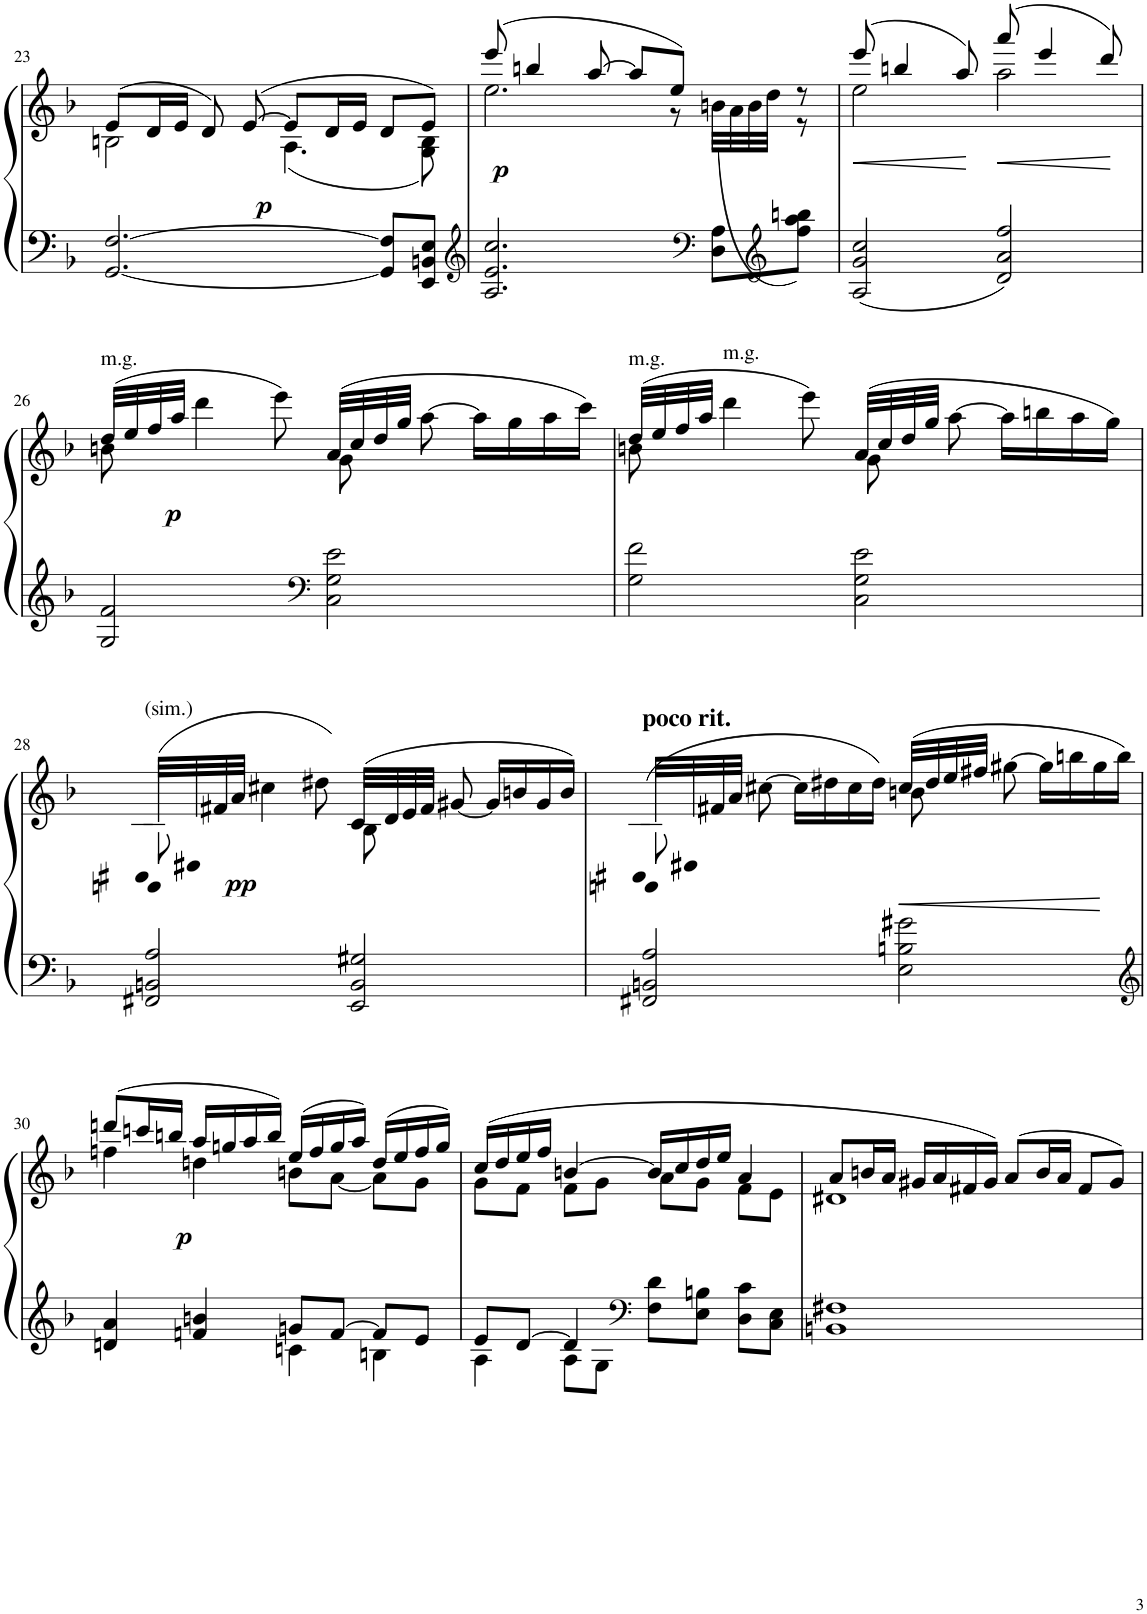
**kern	**kern	**dynam
*part1	*part1	*part1
*staff2	*staff1	*staff1/2
*I"Piano	*	*
*I'Pno	*	*
!!LO:PB:g=z
*clefF4	*clefG2	*
*k[b-]	*k[b-]	*
*M4/4	*M4/4	*
*met(c)	*met(c)	*
=23	=23	=23
*	*^	*
[2.GG/ [2.F/	(8e/L	2Bn\	.
!	!	!	!LO:DY:b
.	16d/L	.	p
.	16e/JJ	.	.
.	8d/)	.	.
.	([8e/	.	.
.	8e/L]	(4.A\	.
.	16d/L	.	.
.	16e/JJ	.	.
8GG/] 8F/]L	8d/L	.	.
8EE/ 8BBn/ 8E/J	8e/J)	8G\ 8B\)	.
=24	=24	=24	=24
*clefG2	*	*	*
!	!	!	!LO:DY:b
2.A/ 2.e/ 2.cc/	(8eee/	2.ee\	p
.	4bbn/	.	.
.	[8aa/	.	.
.	8aa/L]	.	.
.	8ee/J)	.	.
*clefF4	*	*	*
8D\ 8A\L	32bn\LLL	8r	.
.	32a\	.	.
.	32b\	.	.
.	32dd\JJJ	.	.
*clefG2	*	*	*
8ff\ 8aa\ 8bbn\J	8r	8r	.
=25	=25	=25	=25
!	!	!	!LO:HP:b
2A/ 2g/ 2cc/	(8eee/	2ee\	<
.	4bbn/	.	.
.	8aa/)	.	.
!	!	!	!LO:HP:n=1:b
2d/ 2a/ 2ff/	(8aaa/	2aa\	[ <
.	4eee/	.	.
.	8ddd/)	.	.
*	*v	*v	*
.	.	[
!!LO:LB:g=z
=26	=26	=26
*	*^	*
!	!LO:TX:a:t=m.g.	!	!
!	!	!	!LO:DY:b
2G/ 2f/	(32dd/LLL	8bn\	p
.	32ee/	.	.
.	32ff/	.	.
.	32aa/JJJ	.	.
.	4ddd\	4.ryy	.
.	8eee\)	.	.
*clefF4	*	*	*
2C\ 2G\ 2e\	(32a/LLL	8g\	.
.	32cc/	.	.
.	32dd/	.	.
.	32gg/JJJ	.	.
.	[8aa\	4.ryy	.
.	16aa\LL]	.	.
.	16gg\	.	.
.	16aa\	.	.
.	16ccc\JJ)	.	.
=27	=27	=27	=27
!	!LO:TX:a:t=m.g.	!	!
2G\ 2f\	(32dd/LLL	8bn\	.
.	32ee/	.	.
.	32ff/	.	.
.	32aa/JJJ	.	.
!	!LO:TX:a:t=m.g.	!	!
.	4ddd\	4.ryy	.
.	8eee\)	.	.
2C\ 2G\ 2e\	(32a/LLL	8g\	.
.	32cc/	.	.
.	32dd/	.	.
.	32gg/JJJ	.	.
.	[8aa\	4.ryy	.
.	16aa\LL]	.	.
.	16bbn\	.	.
.	16aa\	.	.
.	16gg\JJ)	.	.
!!LO:LB:g=z	!!
=28	=28	=28	=28
!	!LO:TX:a:t=(sim.)	!	!
!	!	!	!LO:DY:b
2FF#X/ 2BBn/ 2A/	(32c#X/LLL	8Bn\	pp
.	32d#X/	.	.
.	32f#X/	.	.
.	32a/JJJ	.	.
.	4cc#X\	4.ryy	.
.	8dd#X\)	.	.
2EE/ 2BB/ 2G#X/	(32c#/LLL	8B\	.
.	32d#/	.	.
.	32e/	.	.
.	32f#/JJJ	.	.
.	[8g#X/	4.ryy	.
.	16g#/LL]	.	.
.	16bn/	.	.
.	16g#/	.	.
.	16b/JJ)	.	.
=29	=29	=29	=29
!	!LO:TX:a:B:t=poco rit.	!	!
2FF#X/ 2BBn/ 2A/	(32c#X/LLL	8Bn\	.
.	32d#X/	.	.
.	32f#X/	.	.
.	32a/JJJ	.	.
.	[8cc#X\	4.ryy	.
.	16cc#\LL]	.	.
.	16dd#X\	.	.
.	16cc#\	.	.
.	16dd#\JJ)	.	.
!	!	!	!LO:HP:b
2E\ 2Bn\ 2g#X\	(32cc#/LLL	8bn\	<
.	32dd#/	.	.
.	32ee/	.	.
.	32ff#X/JJJ	.	.
.	[8gg#X\	4.ryy	.
.	16gg#\LL]	.	.
.	16bbn\	.	.
.	16gg#\	.	.
.	16bb\JJ)	.	.
*	*v	*v	*
.	.	[
!!LO:LB:g=z
=30	=30	=30
*clefG2	*	*
*^	*^	*
!	!	!	!	!LO:DY:b
4dn/ 4a/	2ryy	(8dddn/L	4ffn\	p
.	.	16cccn/L	.	.
.	.	16bbn/JJ	.	.
4fn/ 4bn/	.	16aa/LL	4ddn\	.
.	.	16ggn/	.	.
.	.	16aa/	.	.
.	.	16bb/JJ)	.	.
8gn/L	4cn\	(16ee/LL	8bn\L	.
.	.	16ff/	.	.
[8f/J	.	16gg/	[8a\J	.
.	.	16aa/JJ)	.	.
8f/L]	4Bn\	(16dd/LL	8a\L]	.
.	.	16ee/	.	.
8e/J	.	16ff/	8g\J	.
.	.	16gg/JJ)	.	.
=31	=31	=31	=31	=31
8e/L	4A\	(16cc/LL	8g\L	.
.	.	16dd/	.	.
[8d/J	.	16ee/	8f\J	.
.	.	16ff/JJ	.	.
4d/]	8A\L	[4bn/	8f\L	.
.	8G\J	.	8g\J	.
*clefF4	*	*	*	*
8F\ 8d\L	2ryy	16b/LL]	8a\L	.
.	.	16cc/	.	.
8E\ 8Bn\J	.	16dd/	8g\J	.
.	.	16ee/JJ	.	.
8D\ 8c\L	.	4a/	8f\L	.
8C\ 8E\J	.	.	8e\J	.
*v	*v	*	*	*
=32	=32	=32	=32
1BBn 1F#X	8a/L	1d#X	.
.	16bn/L	.	.
.	16a/JJ	.	.
.	16g#X/LL	.	.
.	16a/	.	.
.	16f#X/	.	.
.	16g#/JJ)	.	.
.	(8a/L	.	.
.	16b/L	.	.
.	16a/JJ	.	.
.	8f#/L	.	.
.	8g#/J)	.	.
*	*v	*v	*
=	=	=
*-	*-	*-
